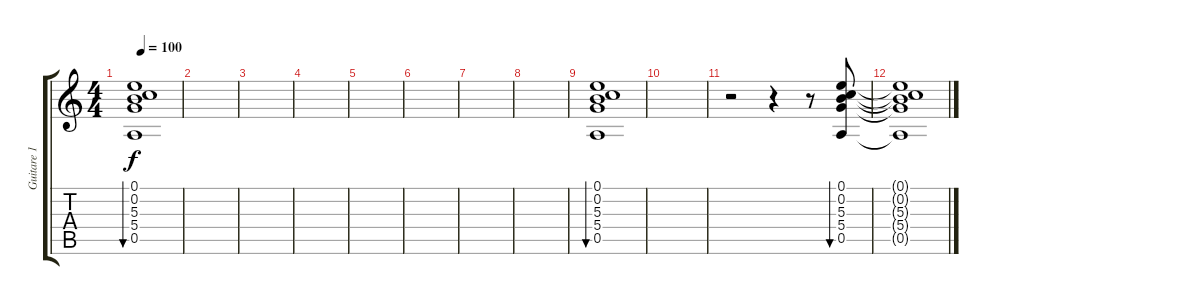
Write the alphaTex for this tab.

\track ("Guitare 1" "Guitare 1") {instrument distortionguitar}
\staff {score tabs}
\tuning (E4 B3 G3 D3 A2 E2) {hide}
\ts (4 4)
\tempo 100
\clef g2
\ks c
(0.1 0.2 5.3 5.4 0.5).1{bu 480 dy f} |
|
|
|
|
|
|
|
(0.1 0.2 5.3 5.4 0.5).1{bu 480} |
|
r.2 r.4 r.8 (0.1 0.2 5.3 5.4 0.5).8{bu 480} |
(0.1{t} 0.2{t} 5.3{t} 5.4{t} 0.5{t}).1
